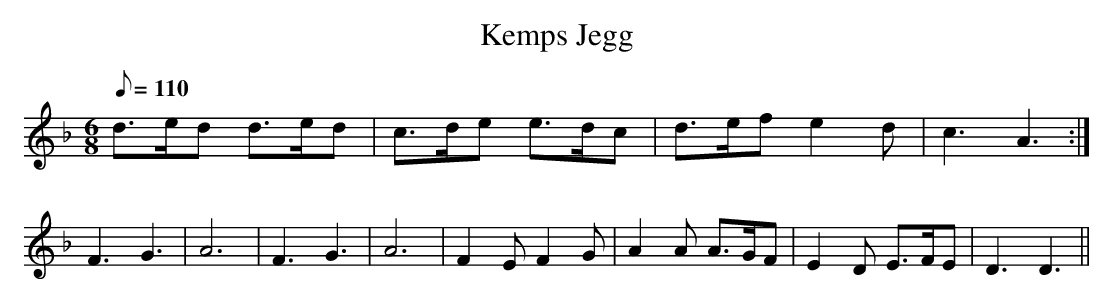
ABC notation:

X:1
T:Kemps Jegg
L:1/8
M:6/8
Q:110
K: D aeolian
d>ed d>ed|c>de e>dc|d>ef e2d|c3 A3:|
F3 G3|A6|F3 G3|A6|F2E F2G|A2A A>GF|E2D E>FE|D3 D3||
